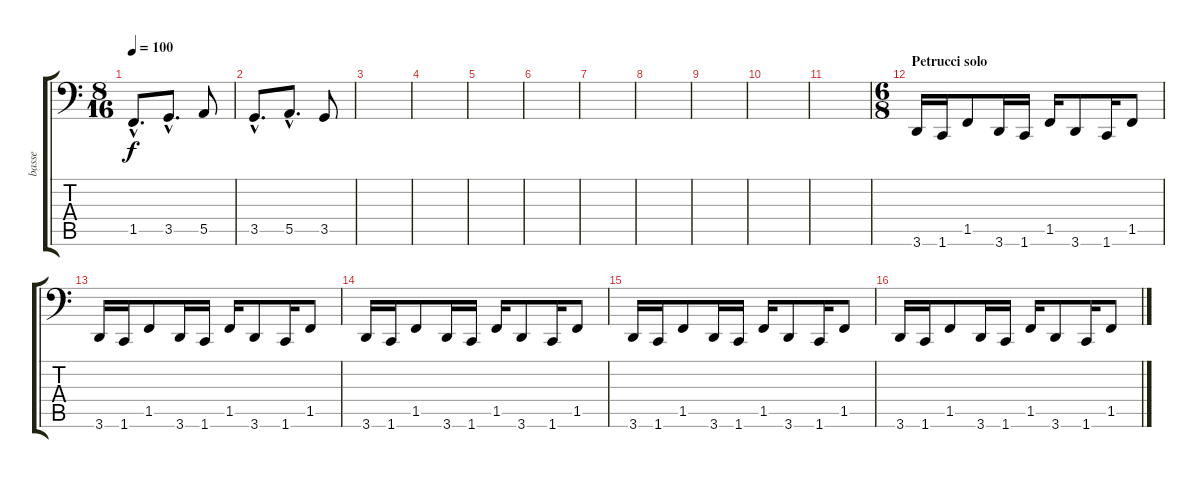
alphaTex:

\track ("basse" "basse") {instrument slapbass1}
\staff {score tabs}
\tuning (C3 G2 D2 A1 E1 B0) {hide}
\ts (8 16)
\tempo 100
\clef f4
\ks c
1.5{hac}.8{d dy f} 3.5{hac}.8{d} 5.5.8 |
3.5{hac}.8{d} 5.5{hac}.8{d} 3.5.8 |
|
|
|
|
|
|
|
|
|
\ts (6 8)
\section ("" "Petrucci solo")
3.6.16{instrument electricbassfinger} 1.6.16 1.5.8 3.6.16 1.6.16 1.5.16 3.6.8 1.6.16 1.5.8 |
3.6.16 1.6.16 1.5.8 3.6.16 1.6.16 1.5.16 3.6.8 1.6.16 1.5.8 |
3.6.16 1.6.16 1.5.8 3.6.16 1.6.16 1.5.16 3.6.8 1.6.16 1.5.8 |
3.6.16 1.6.16 1.5.8 3.6.16 1.6.16 1.5.16 3.6.8 1.6.16 1.5.8 |
3.6.16 1.6.16 1.5.8 3.6.16 1.6.16 1.5.16 3.6.8 1.6.16 1.5.8
